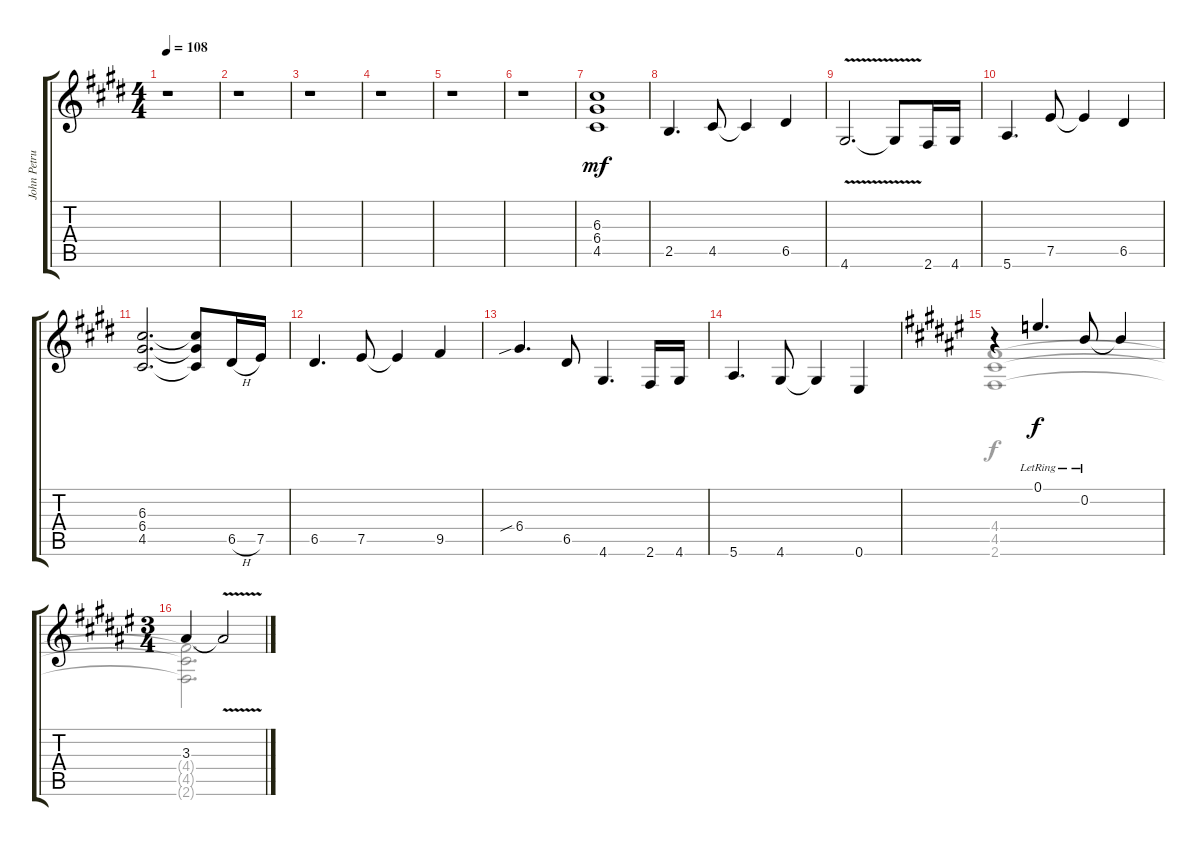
\track ("John Petrucci" "John Petru") {instrument acousticguitarsteel}
\staff {score tabs}
\tuning (E4 B3 G3 D3 A2 E2) {hide}
\voice
\ts (4 4)
\tempo 108
\clef g2
\ks c#minor
r.1{dy f} |
r.1 |
r.1 |
r.1 |
r.1 |
r.1 |
(6.3 6.4 4.5).1{dy mf volume 13 balance 0 instrument distortionguitar} |
2.5.4{d} 4.5.8 4.5{t}.4 6.5.4 |
4.6{v}.2{d} 4.6{t}.8 2.6.16 4.6.16 |
5.6.4{d} 7.5.8 7.5{t}.4 6.5.4 |
(6.3 6.4 4.5).2{d} (6.3{t} 6.4{t} 4.5{t}).8 6.5{h}.16 7.5.16 |
6.5.4{d} 7.5.8 7.5{t}.4 9.5.4 |
6.4{sib}.4{d} 6.5.8 4.6.4{d} 2.6.16 4.6.16 |
5.6.4{d} 4.6.8 4.6{t}.4 0.6.4 |
\ks f#
r.4 0.1{lr}.4{d dy f} 0.2{lr}.8 0.2{t}.4 |
\ts (3 4)
3.3.4 3.3{v t}.2
\voice
\clef g2
\ottava regular
\simile none
\ks c#minor
|
|
|
|
|
|
|
|
|
|
|
|
|
|
\ks f#
(4.4 4.5 2.6).1 |
(4.4{t} 4.5{t} 2.6{t}).2{d dy f}
